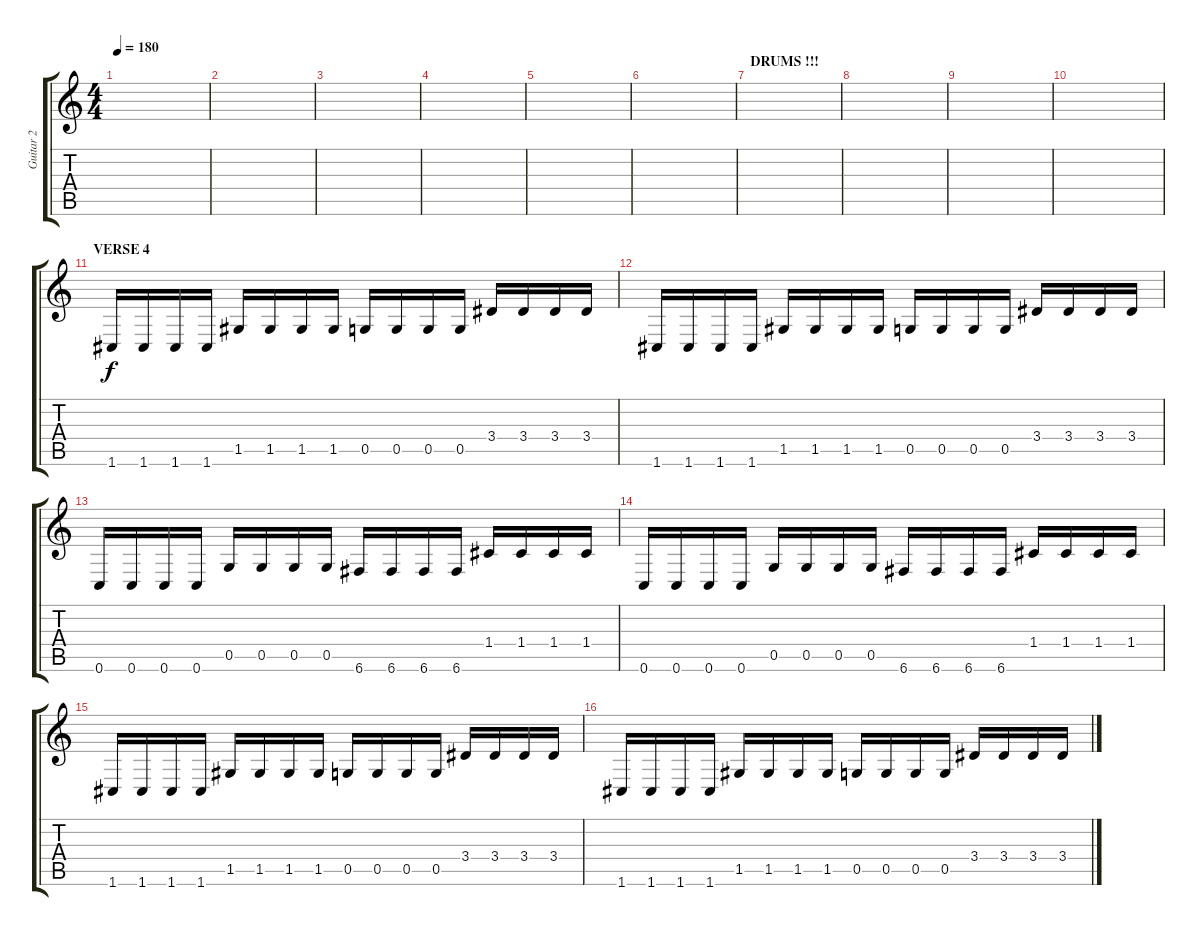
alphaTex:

\track ("Guitar 2" "Guitar 2") {instrument distortionguitar}
\staff {score tabs}
\tuning (D4 A3 F3 C3 G2 C2) {hide}
\ts (4 4)
\tempo 180
\clef g2
\ks c
|
|
|
|
|
|
\section ("" "DRUMS !!!")
|
|
|
|
\section ("" "VERSE 4")
1.6.16 1.6.16 1.6.16 1.6.16 1.5.16 1.5.16 1.5.16 1.5.16 0.5.16 0.5.16 0.5.16 0.5.16 3.4.16 3.4.16 3.4.16 3.4.16 |
1.6.16 1.6.16 1.6.16 1.6.16 1.5.16 1.5.16 1.5.16 1.5.16 0.5.16 0.5.16 0.5.16 0.5.16 3.4.16 3.4.16 3.4.16 3.4.16 |
0.6.16 0.6.16 0.6.16 0.6.16 0.5.16 0.5.16 0.5.16 0.5.16 6.6.16 6.6.16 6.6.16 6.6.16 1.4.16 1.4.16 1.4.16 1.4.16 |
0.6.16 0.6.16 0.6.16 0.6.16 0.5.16 0.5.16 0.5.16 0.5.16 6.6.16 6.6.16 6.6.16 6.6.16 1.4.16 1.4.16 1.4.16 1.4.16 |
1.6.16 1.6.16 1.6.16 1.6.16 1.5.16 1.5.16 1.5.16 1.5.16 0.5.16 0.5.16 0.5.16 0.5.16 3.4.16 3.4.16 3.4.16 3.4.16 |
1.6.16 1.6.16 1.6.16 1.6.16 1.5.16 1.5.16 1.5.16 1.5.16 0.5.16 0.5.16 0.5.16 0.5.16 3.4.16 3.4.16 3.4.16 3.4.16
